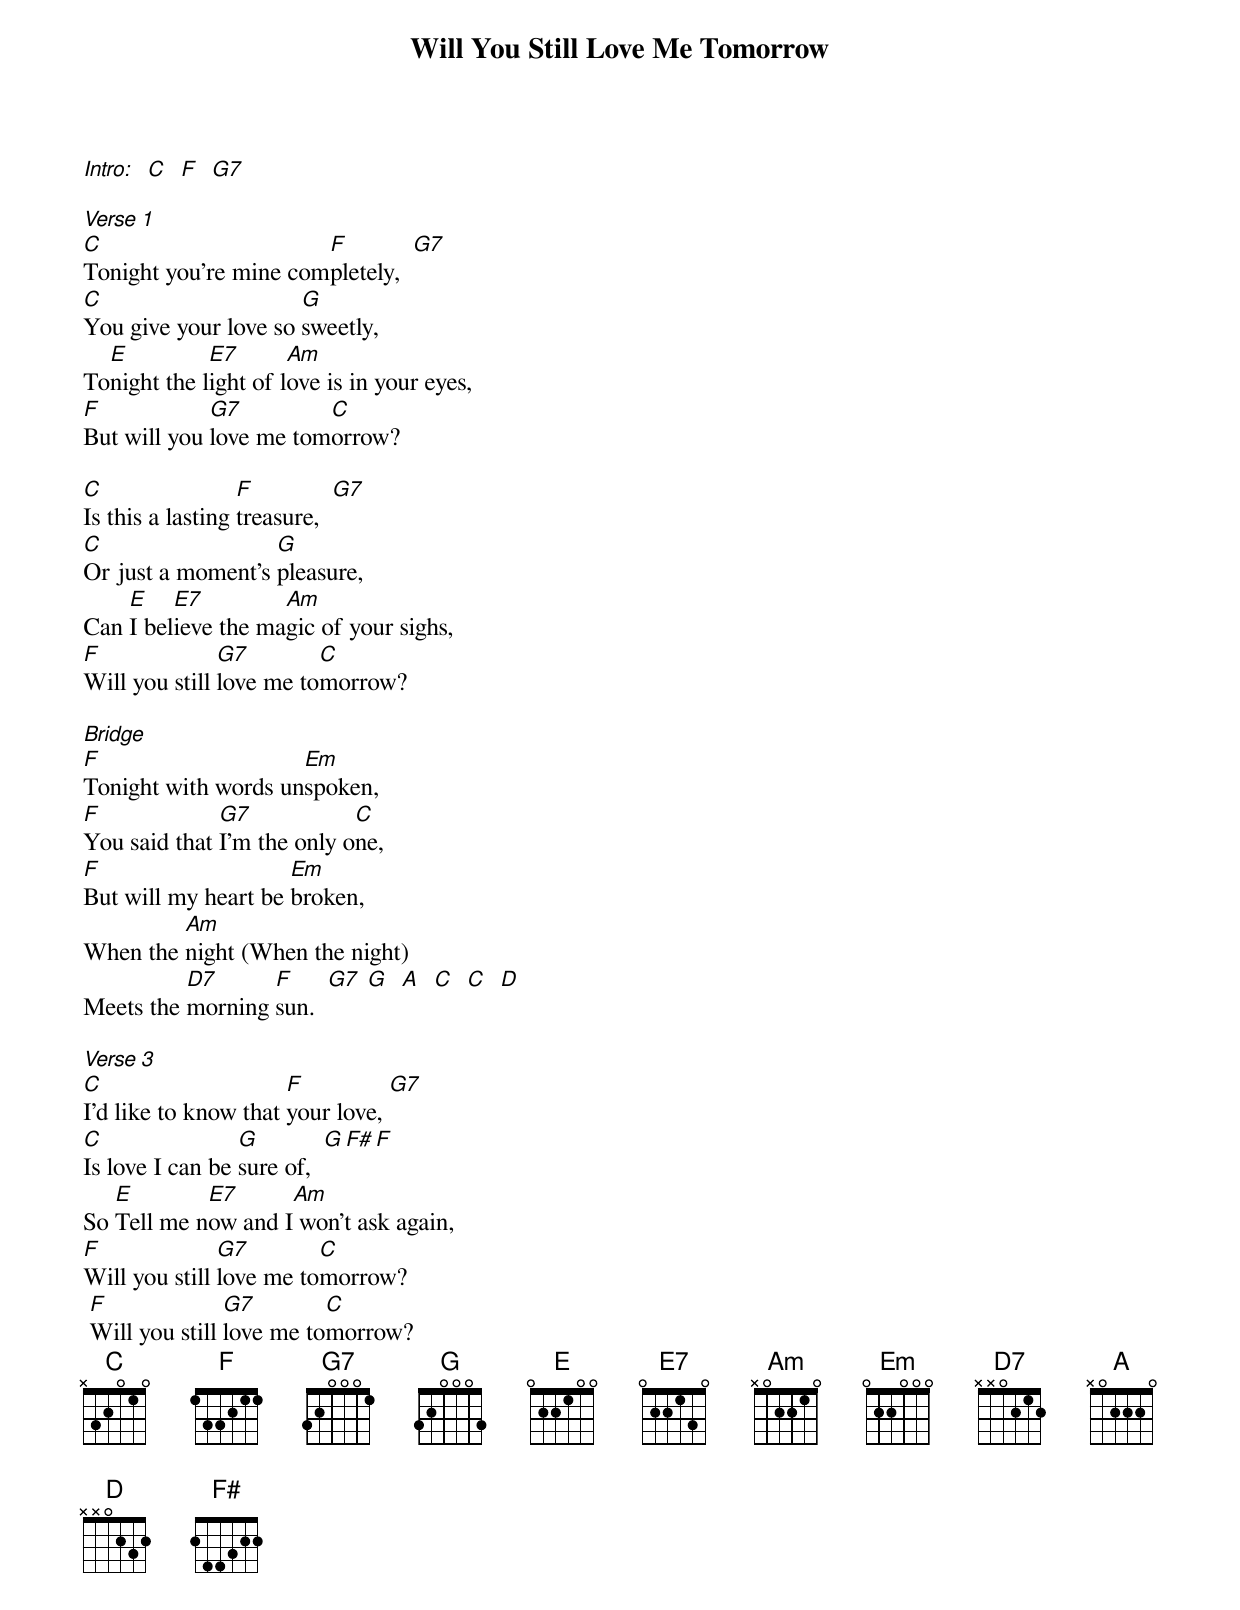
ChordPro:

{title:Will You Still Love Me Tomorrow}

[Intro:]  [C]  [F]  [G7]

[Verse 1]
[C]Tonight you're mine com[F]pletely,  [G7]
[C]You give your love so [G]sweetly,
To[E]night the l[E7]ight of l[Am]ove is in your eyes,
[F]But will you [G7]love me tom[C]orrow?

[C]Is this a lasting [F]treasure,  [G7]
[C]Or just a moment's [G]pleasure,
Can [E]I bel[E7]ieve the ma[Am]gic of your sighs,
[F]Will you still [G7]love me to[C]morrow?

[Bridge]
[F]Tonight with words un[Em]spoken,
[F]You said that [G7]I'm the only o[C]ne,
[F]But will my heart be [Em]broken,
When the [Am]night (When the night)
Meets the [D7]morning [F]sun.  [G7] [G]  [A]  [C]  [C]  [D]

[Verse 3]
[C]I'd like to know that [F]your love, [G7]
[C]Is love I can be [G]sure of,  [G][F#][F]
So [E]Tell me n[E7]ow and I[Am] won't ask again,
[F]Will you still [G7]love me to[C]morrow?
 [F]Will you still [G7]love me to[C]morrow?
